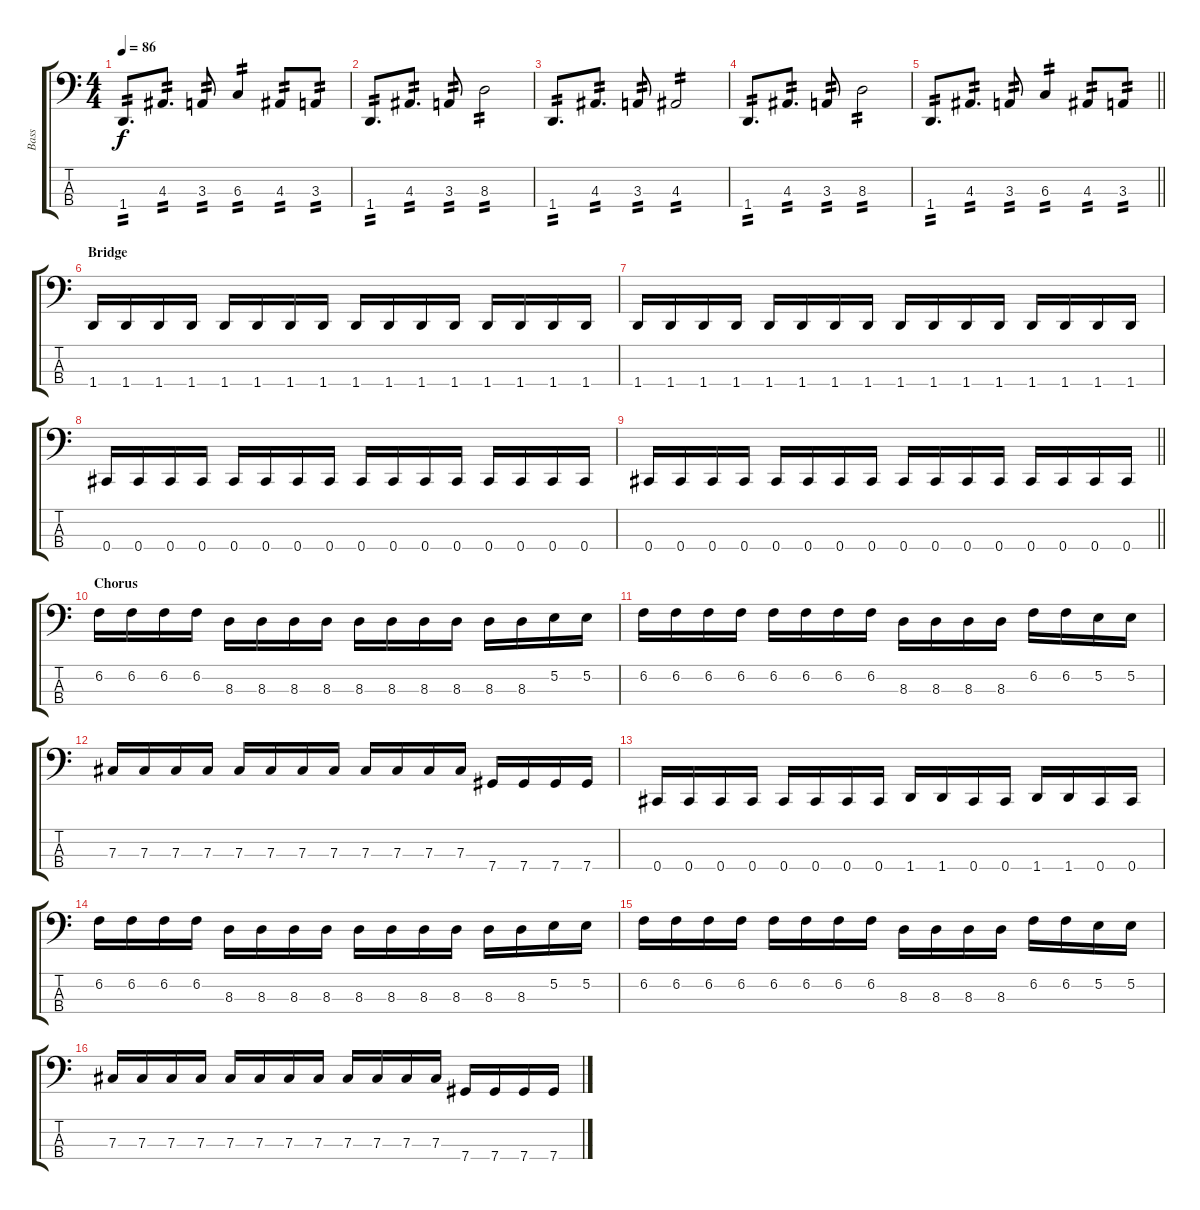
\track ("Bass" "Bass") {instrument electricbassfinger}
\staff {score tabs}
\tuning (E2 B1 Gb1 Db1) {hide}
\ts (4 4)
\tempo 86
\clef f4
\ks c
1.4.8{d tp 2 dy f} 4.3.8{d tp 2} 3.3.8{tp 2} 6.3.4{tp 2} 4.3.8{tp 2} 3.3.8{tp 2} |
1.4.8{d tp 2} 4.3.8{d tp 2} 3.3.8{tp 2} 8.3.2{tp 2} |
1.4.8{d tp 2} 4.3.8{d tp 2} 3.3.8{tp 2} 4.3.2{tp 2} |
1.4.8{d tp 2} 4.3.8{d tp 2} 3.3.8{tp 2} 8.3.2{tp 2} |
\barLineRight lightlight
1.4.8{d tp 2} 4.3.8{d tp 2} 3.3.8{tp 2} 6.3.4{tp 2} 4.3.8{tp 2} 3.3.8{tp 2} |
\section ("" "Bridge")
1.4.16 1.4.16 1.4.16 1.4.16 1.4.16 1.4.16 1.4.16 1.4.16 1.4.16 1.4.16 1.4.16 1.4.16 1.4.16 1.4.16 1.4.16 1.4.16 |
1.4.16 1.4.16 1.4.16 1.4.16 1.4.16 1.4.16 1.4.16 1.4.16 1.4.16 1.4.16 1.4.16 1.4.16 1.4.16 1.4.16 1.4.16 1.4.16 |
0.4.16 0.4.16 0.4.16 0.4.16 0.4.16 0.4.16 0.4.16 0.4.16 0.4.16 0.4.16 0.4.16 0.4.16 0.4.16 0.4.16 0.4.16 0.4.16 |
\barLineRight lightlight
0.4.16 0.4.16 0.4.16 0.4.16 0.4.16 0.4.16 0.4.16 0.4.16 0.4.16 0.4.16 0.4.16 0.4.16 0.4.16 0.4.16 0.4.16 0.4.16 |
\section ("" "Chorus")
6.2.16 6.2.16 6.2.16 6.2.16 8.3.16 8.3.16 8.3.16 8.3.16 8.3.16 8.3.16 8.3.16 8.3.16 8.3.16 8.3.16 5.2.16 5.2.16 |
6.2.16 6.2.16 6.2.16 6.2.16 6.2.16 6.2.16 6.2.16 6.2.16 8.3.16 8.3.16 8.3.16 8.3.16 6.2.16 6.2.16 5.2.16 5.2.16 |
7.3.16 7.3.16 7.3.16 7.3.16 7.3.16 7.3.16 7.3.16 7.3.16 7.3.16 7.3.16 7.3.16 7.3.16 7.4.16 7.4.16 7.4.16 7.4.16 |
0.4.16 0.4.16 0.4.16 0.4.16 0.4.16 0.4.16 0.4.16 0.4.16 1.4.16 1.4.16 0.4.16 0.4.16 1.4.16 1.4.16 0.4.16 0.4.16 |
6.2.16 6.2.16 6.2.16 6.2.16 8.3.16 8.3.16 8.3.16 8.3.16 8.3.16 8.3.16 8.3.16 8.3.16 8.3.16 8.3.16 5.2.16 5.2.16 |
6.2.16 6.2.16 6.2.16 6.2.16 6.2.16 6.2.16 6.2.16 6.2.16 8.3.16 8.3.16 8.3.16 8.3.16 6.2.16 6.2.16 5.2.16 5.2.16 |
7.3.16 7.3.16 7.3.16 7.3.16 7.3.16 7.3.16 7.3.16 7.3.16 7.3.16 7.3.16 7.3.16 7.3.16 7.4.16 7.4.16 7.4.16 7.4.16
